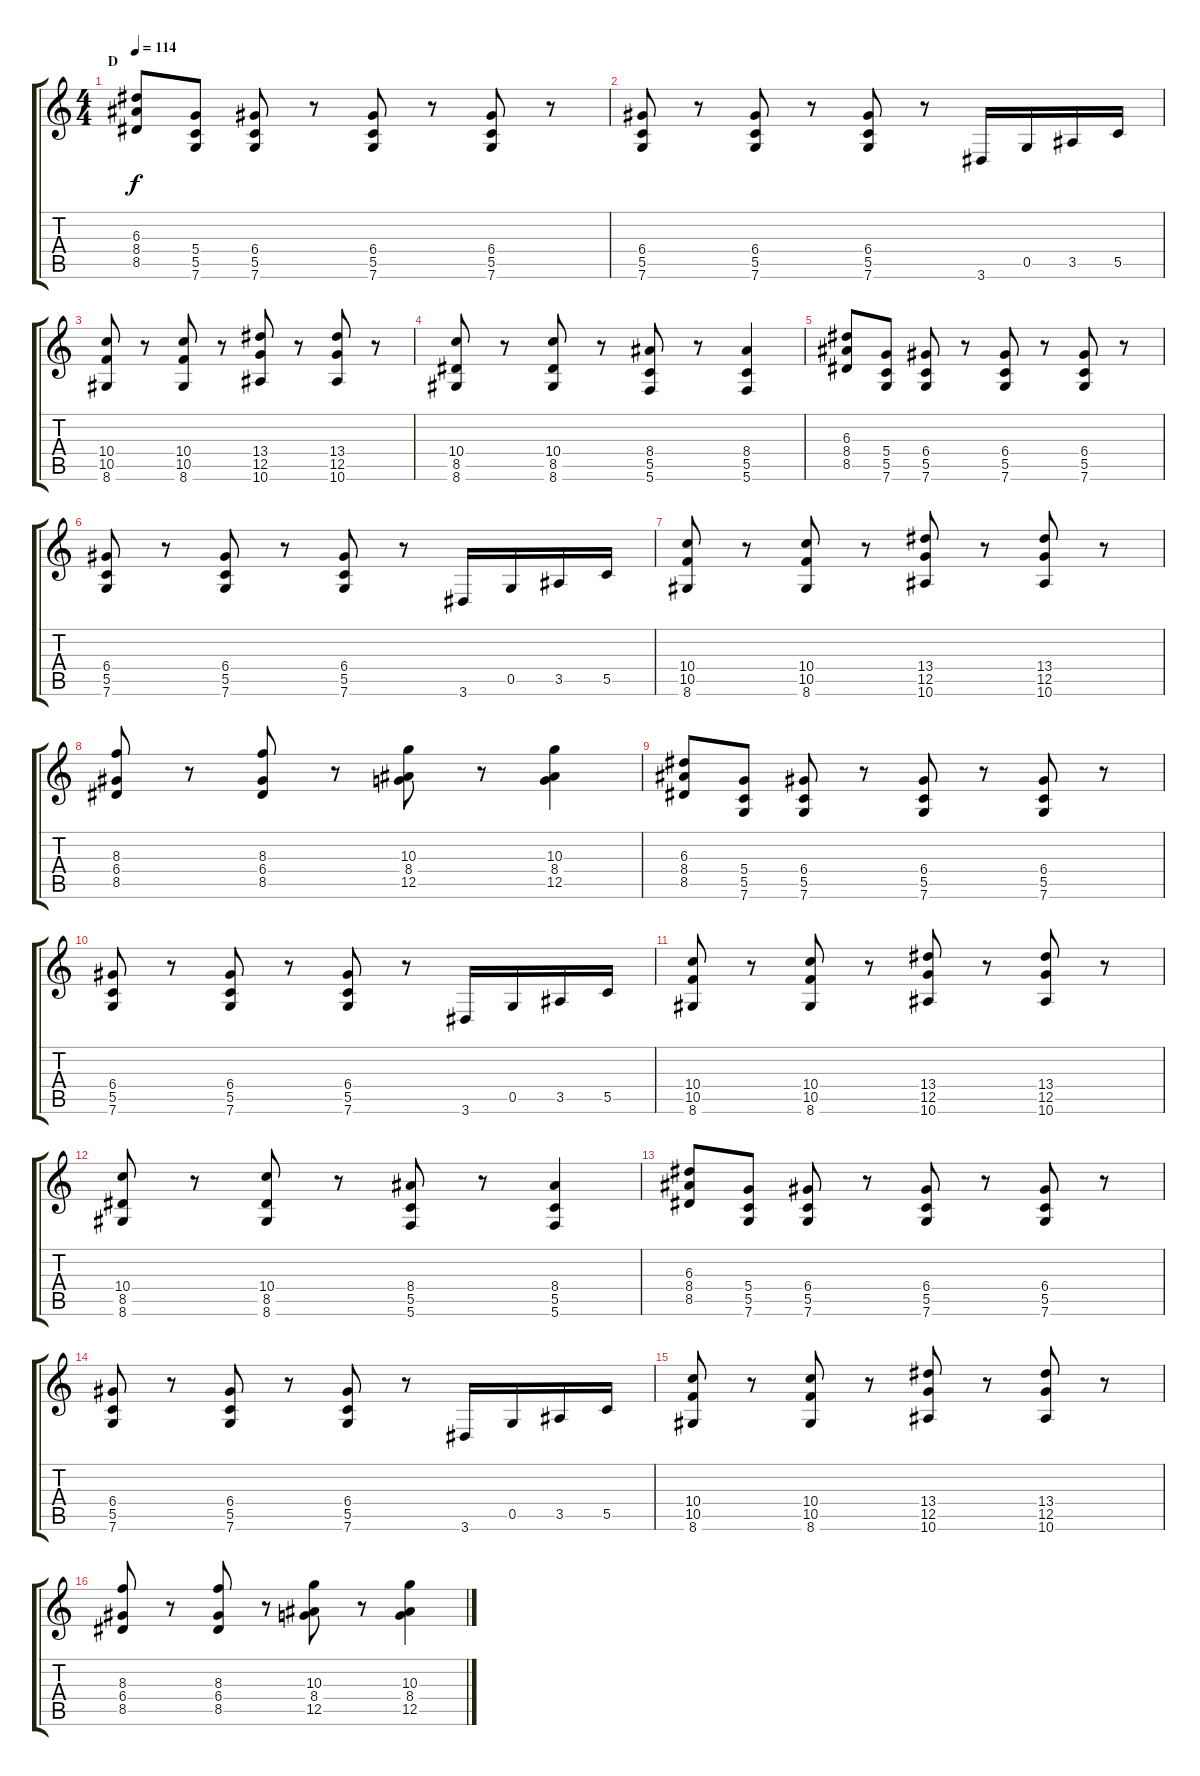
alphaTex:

\track "" {instrument distortionguitar}
\staff {score tabs}
\tuning (G4 E4 A3 D3 G2 C2) {hide}
\ts (4 4)
\section ("" "D")
\tempo 114
\clef g2
\ks c
(6.3 8.4 8.5).8{dy f} (5.4 5.5 7.6).8 (6.4 5.5 7.6).8 r.8 (6.4 5.5 7.6).8 r.8 (6.4 5.5 7.6).8 r.8 |
(6.4 5.5 7.6).8 r.8 (6.4 5.5 7.6).8 r.8 (6.4 5.5 7.6).8 r.8 3.6.16 0.5.16 3.5.16 5.5.16 |
(10.4 10.5 8.6).8 r.8 (10.4 10.5 8.6).8 r.8 (13.4 12.5 10.6).8 r.8 (13.4 12.5 10.6).8 r.8 |
(10.4 8.5 8.6).8 r.8 (10.4 8.5 8.6).8 r.8 (8.4 5.5 5.6).8 r.8 (8.4 5.5 5.6).4 |
(6.3 8.4 8.5).8 (5.4 5.5 7.6).8 (6.4 5.5 7.6).8 r.8 (6.4 5.5 7.6).8 r.8 (6.4 5.5 7.6).8 r.8 |
(6.4 5.5 7.6).8 r.8 (6.4 5.5 7.6).8 r.8 (6.4 5.5 7.6).8 r.8 3.6.16 0.5.16 3.5.16 5.5.16 |
(10.4 10.5 8.6).8 r.8 (10.4 10.5 8.6).8 r.8 (13.4 12.5 10.6).8 r.8 (13.4 12.5 10.6).8 r.8 |
(8.3 6.4 8.5).8 r.8 (8.3 6.4 8.5).8 r.8 (10.3 8.4 12.5).8 r.8 (10.3 8.4 12.5).4 |
(6.3 8.4 8.5).8 (5.4 5.5 7.6).8 (6.4 5.5 7.6).8 r.8 (6.4 5.5 7.6).8 r.8 (6.4 5.5 7.6).8 r.8 |
(6.4 5.5 7.6).8 r.8 (6.4 5.5 7.6).8 r.8 (6.4 5.5 7.6).8 r.8 3.6.16 0.5.16 3.5.16 5.5.16 |
(10.4 10.5 8.6).8 r.8 (10.4 10.5 8.6).8 r.8 (13.4 12.5 10.6).8 r.8 (13.4 12.5 10.6).8 r.8 |
(10.4 8.5 8.6).8 r.8 (10.4 8.5 8.6).8 r.8 (8.4 5.5 5.6).8 r.8 (8.4 5.5 5.6).4 |
(6.3 8.4 8.5).8 (5.4 5.5 7.6).8 (6.4 5.5 7.6).8 r.8 (6.4 5.5 7.6).8 r.8 (6.4 5.5 7.6).8 r.8 |
(6.4 5.5 7.6).8 r.8 (6.4 5.5 7.6).8 r.8 (6.4 5.5 7.6).8 r.8 3.6.16 0.5.16 3.5.16 5.5.16 |
(10.4 10.5 8.6).8 r.8 (10.4 10.5 8.6).8 r.8 (13.4 12.5 10.6).8 r.8 (13.4 12.5 10.6).8 r.8 |
(8.3 6.4 8.5).8 r.8 (8.3 6.4 8.5).8 r.8 (10.3 8.4 12.5).8 r.8 (10.3 8.4 12.5).4
